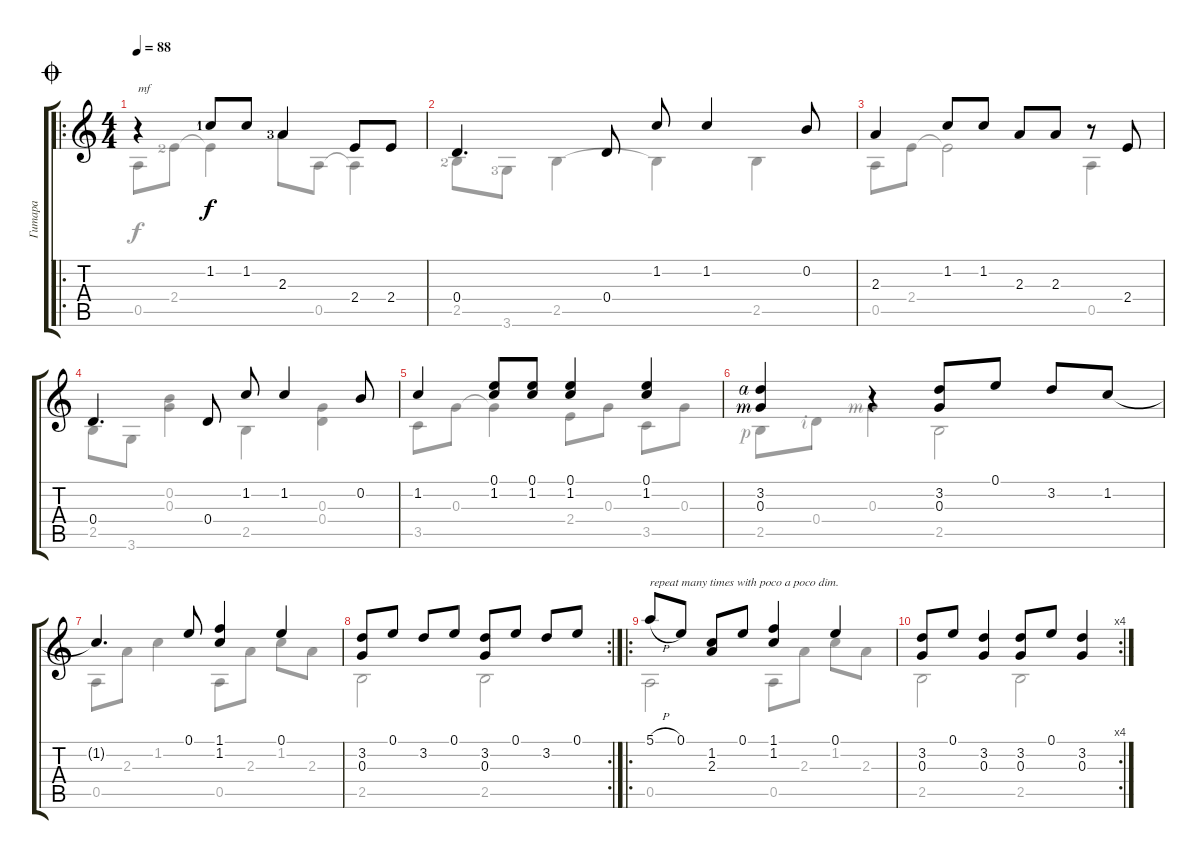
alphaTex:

\track ("Гитара" "Гитара") {instrument acousticguitarnylon}
\staff {score tabs}
\tuning (E4 B3 G3 D3 A2 E2) {hide}
\voice
\ro
\ts (4 4)
\jump coda
\tempo 88
\clef g2
\ks c
r.4{txt "mf" dy f volume 8} 1.2{lf 2}.8 1.2.8 2.3{lf 4}.4 2.4.8 2.4.8 |
0.4.4{d} 0.4.8 1.2.8 1.2.4 0.2.8 |
2.3.4 1.2.8 1.2.8 2.3.8 2.3.8 r.8 2.4.8 |
0.4.4{d} 0.4.8 1.2.8 1.2.4 0.2.8 |
1.2.4 (0.1 1.2).8 (0.1 1.2).8 (0.1 1.2).4 (0.1 1.2).4 |
(3.2{rf 4} 0.3{rf 3}).4 r.4 (3.2 0.3).8 0.1.8 3.2.8 1.2.8 |
1.2{t}.4{d} 0.1.8 (1.1 1.2).4 0.1.4 |
\rc 2
(3.2 0.3).8 0.1.8 3.2.8 0.1.8 (3.2 0.3).8 0.1.8 3.2.8 0.1.8 |
\ro
5.1{h}.8{txt "repeat many times with poco a poco dim."} 0.1.8 (1.2 2.3).8 0.1.8 (1.1 1.2).4 0.1.4 |
\rc 4
(3.2 0.3).8 0.1.8 (3.2 0.3).4 (3.2 0.3).8 0.1.8 (3.2 0.3).4
\voice
\clef g2
\ottava regular
\simile none
\ks c
0.5.8{dy f} 2.4{lf 3}.8 2.4{t}.4 2.3.8 0.5.8 0.5{t}.4 |
2.5{lf 3}.8 3.6{lf 4}.8 2.5.4 2.5{t}.4 2.5.4 |
0.5.8 2.4.8 2.4{t}.2 0.5.4 |
2.5.8 3.6.8 (0.2 0.3).4 2.5.4 (0.3 0.4).4 |
3.5.8 0.3.8 0.3{t}.4 2.4.8 0.3.8 3.5.8 0.3.8 |
2.5{rf 1}.8 0.4{rf 2}.8 0.3{rf 3}.4 2.5.2 |
0.5.8 2.3.8 1.2.4 0.5.8 2.3.8 1.2.8 2.3.8 |
2.5.2 2.5.2 |
0.5.2 0.5.8 2.3.8 1.2.8 2.3.8 |
2.5.2 2.5.2
